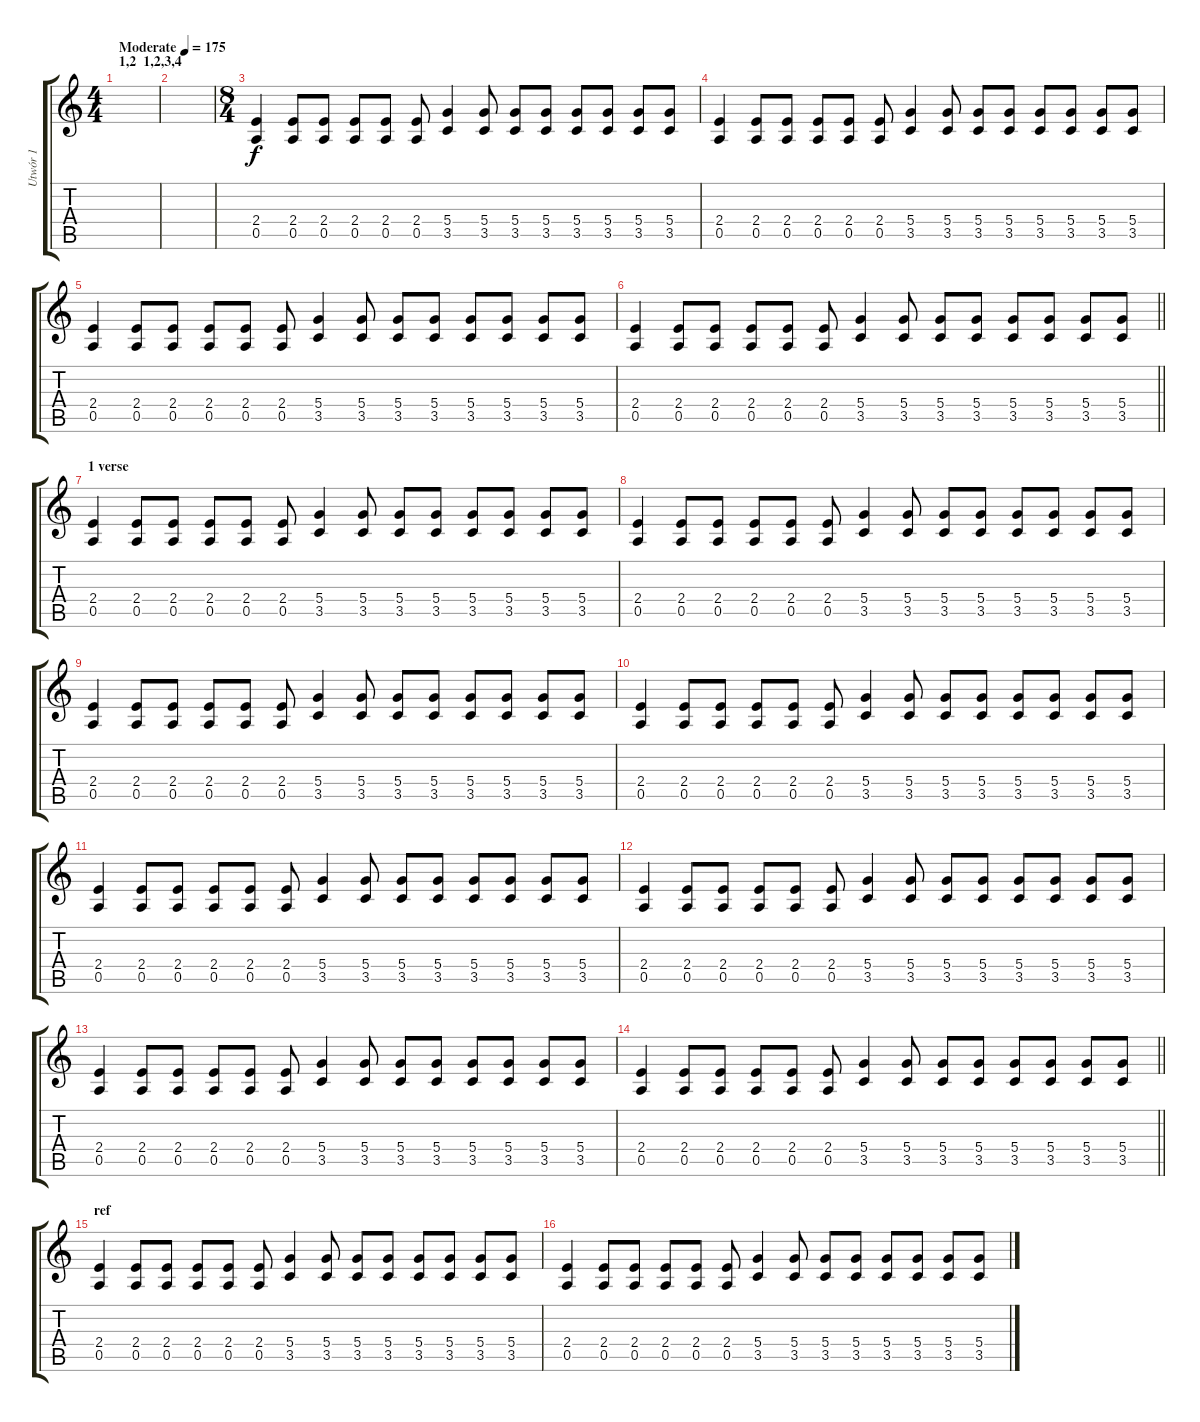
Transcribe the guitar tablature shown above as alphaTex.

\track ("Utwór 1" "Utwór 1") {instrument overdrivenguitar}
\staff {score tabs}
\tuning (E4 B3 G3 D3 A2 E2) {hide}
\ts (4 4)
\section ("" "1,2  1,2,3,4")
\tempo (175 "Moderate")
\clef g2
\ks c
|
|
\ts (8 4)
(2.4 0.5).4 (2.4 0.5).8 (2.4 0.5).8 (2.4 0.5).8 (2.4 0.5).8 (2.4 0.5).8 (5.4 3.5).4 (5.4 3.5).8 (5.4 3.5).8 (5.4 3.5).8 (5.4 3.5).8 (5.4 3.5).8 (5.4 3.5).8 (5.4 3.5).8 |
(2.4 0.5).4 (2.4 0.5).8 (2.4 0.5).8 (2.4 0.5).8 (2.4 0.5).8 (2.4 0.5).8 (5.4 3.5).4 (5.4 3.5).8 (5.4 3.5).8 (5.4 3.5).8 (5.4 3.5).8 (5.4 3.5).8 (5.4 3.5).8 (5.4 3.5).8 |
(2.4 0.5).4 (2.4 0.5).8 (2.4 0.5).8 (2.4 0.5).8 (2.4 0.5).8 (2.4 0.5).8 (5.4 3.5).4 (5.4 3.5).8 (5.4 3.5).8 (5.4 3.5).8 (5.4 3.5).8 (5.4 3.5).8 (5.4 3.5).8 (5.4 3.5).8 |
\barLineRight lightlight
(2.4 0.5).4 (2.4 0.5).8 (2.4 0.5).8 (2.4 0.5).8 (2.4 0.5).8 (2.4 0.5).8 (5.4 3.5).4 (5.4 3.5).8 (5.4 3.5).8 (5.4 3.5).8 (5.4 3.5).8 (5.4 3.5).8 (5.4 3.5).8 (5.4 3.5).8 |
\section ("" "1 verse")
(2.4 0.5).4 (2.4 0.5).8 (2.4 0.5).8 (2.4 0.5).8 (2.4 0.5).8 (2.4 0.5).8 (5.4 3.5).4 (5.4 3.5).8 (5.4 3.5).8 (5.4 3.5).8 (5.4 3.5).8 (5.4 3.5).8 (5.4 3.5).8 (5.4 3.5).8 |
(2.4 0.5).4 (2.4 0.5).8 (2.4 0.5).8 (2.4 0.5).8 (2.4 0.5).8 (2.4 0.5).8 (5.4 3.5).4 (5.4 3.5).8 (5.4 3.5).8 (5.4 3.5).8 (5.4 3.5).8 (5.4 3.5).8 (5.4 3.5).8 (5.4 3.5).8 |
(2.4 0.5).4 (2.4 0.5).8 (2.4 0.5).8 (2.4 0.5).8 (2.4 0.5).8 (2.4 0.5).8 (5.4 3.5).4 (5.4 3.5).8 (5.4 3.5).8 (5.4 3.5).8 (5.4 3.5).8 (5.4 3.5).8 (5.4 3.5).8 (5.4 3.5).8 |
(2.4 0.5).4 (2.4 0.5).8 (2.4 0.5).8 (2.4 0.5).8 (2.4 0.5).8 (2.4 0.5).8 (5.4 3.5).4 (5.4 3.5).8 (5.4 3.5).8 (5.4 3.5).8 (5.4 3.5).8 (5.4 3.5).8 (5.4 3.5).8 (5.4 3.5).8 |
(2.4 0.5).4 (2.4 0.5).8 (2.4 0.5).8 (2.4 0.5).8 (2.4 0.5).8 (2.4 0.5).8 (5.4 3.5).4 (5.4 3.5).8 (5.4 3.5).8 (5.4 3.5).8 (5.4 3.5).8 (5.4 3.5).8 (5.4 3.5).8 (5.4 3.5).8 |
(2.4 0.5).4 (2.4 0.5).8 (2.4 0.5).8 (2.4 0.5).8 (2.4 0.5).8 (2.4 0.5).8 (5.4 3.5).4 (5.4 3.5).8 (5.4 3.5).8 (5.4 3.5).8 (5.4 3.5).8 (5.4 3.5).8 (5.4 3.5).8 (5.4 3.5).8 |
(2.4 0.5).4 (2.4 0.5).8 (2.4 0.5).8 (2.4 0.5).8 (2.4 0.5).8 (2.4 0.5).8 (5.4 3.5).4 (5.4 3.5).8 (5.4 3.5).8 (5.4 3.5).8 (5.4 3.5).8 (5.4 3.5).8 (5.4 3.5).8 (5.4 3.5).8 |
\barLineRight lightlight
(2.4 0.5).4 (2.4 0.5).8 (2.4 0.5).8 (2.4 0.5).8 (2.4 0.5).8 (2.4 0.5).8 (5.4 3.5).4 (5.4 3.5).8 (5.4 3.5).8 (5.4 3.5).8 (5.4 3.5).8 (5.4 3.5).8 (5.4 3.5).8 (5.4 3.5).8 |
\section ("" "ref")
(2.4 0.5).4 (2.4 0.5).8 (2.4 0.5).8 (2.4 0.5).8 (2.4 0.5).8 (2.4 0.5).8 (5.4 3.5).4 (5.4 3.5).8 (5.4 3.5).8 (5.4 3.5).8 (5.4 3.5).8 (5.4 3.5).8 (5.4 3.5).8 (5.4 3.5).8 |
(2.4 0.5).4 (2.4 0.5).8 (2.4 0.5).8 (2.4 0.5).8 (2.4 0.5).8 (2.4 0.5).8 (5.4 3.5).4 (5.4 3.5).8 (5.4 3.5).8 (5.4 3.5).8 (5.4 3.5).8 (5.4 3.5).8 (5.4 3.5).8 (5.4 3.5).8
